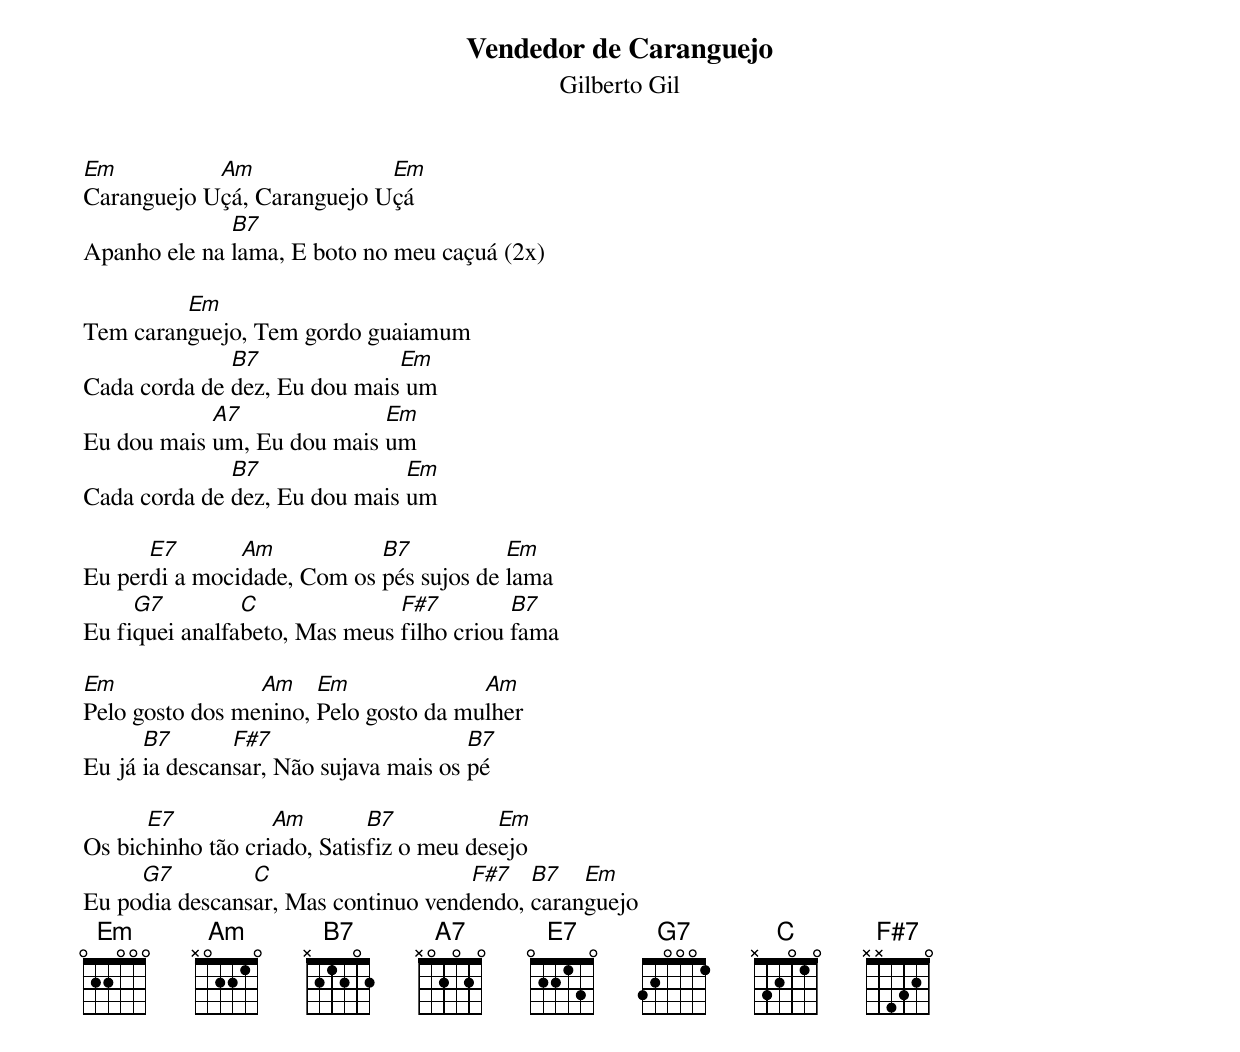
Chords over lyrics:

Vendedor de Caranguejo
Gilberto Gil

Em          Am              Em
Caranguejo Uçá, Caranguejo Uçá
              B7
Apanho ele na lama, E boto no meu caçuá (2x)

         Em
Tem caranguejo, Tem gordo guaiamum
              B7              Em
Cada corda de dez, Eu dou mais um
            A7              Em
Eu dou mais um, Eu dou mais um
              B7               Em
Cada corda de dez, Eu dou mais um

      E7       Am           B7           Em
Eu perdi a mocidade, Com os pés sujos de lama
     G7         C              F#7         B7
Eu fiquei analfabeto, Mas meus filho criou fama

Em               Am    Em              Am
Pelo gosto dos menino, Pelo gosto da mulher
      B7       F#7                     B7
Eu já ia descansar, Não sujava mais os pé

      E7           Am        B7           Em
Os bichinho tão criado, Satisfiz o meu desejo
     G7         C                    F#7   B7   Em
Eu podia descansar, Mas continuo vendendo, caranguejo
